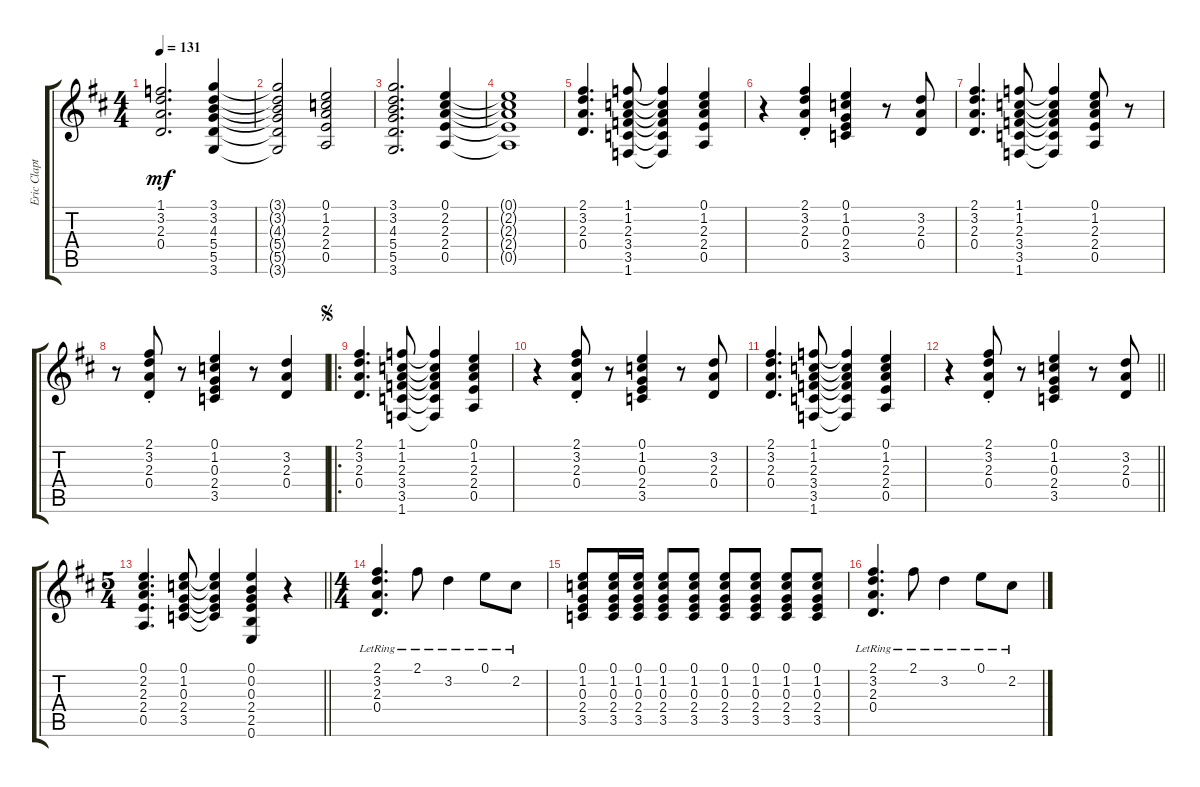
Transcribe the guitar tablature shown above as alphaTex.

\track ("Eric Clapton" "Eric Clapt") {instrument overdrivenguitar}
\staff {score tabs}
\tuning (E4 B3 G3 D3 A2 E2) {hide}
\ts (4 4)
\tempo 131
\clef g2
\ks d
(1.1 3.2 2.3 0.4).2{d dy mf instrument overdrivenguitar} (3.1 3.2 4.3 5.4 5.5 3.6).4 |
(3.1{t} 3.2{t} 4.3{t} 5.4{t} 5.5{t} 3.6{t}).2 (0.1 1.2 2.3 2.4 0.5).2 |
(3.1 3.2 4.3 5.4 5.5 3.6).2{d} (0.1 2.2 2.3 2.4 0.5).4 |
(0.1{t} 2.2{t} 2.3{t} 2.4{t} 0.5{t}).1 |
(2.1 3.2 2.3 0.4).4{d} (1.1 1.2 2.3 3.4 3.5 1.6).8 (1.1{t} 1.2{t} 2.3{t} 3.4{t} 3.5{t} 1.6{t}).4 (0.1 1.2 2.3 2.4 0.5).4 |
r.4 (2.1{st} 3.2{st} 2.3{st} 0.4{st}).4 (0.1 1.2 0.3 2.4 3.5).4 r.8 (3.2 2.3 0.4).8 |
(2.1 3.2 2.3 0.4).4{d} (1.1 1.2 2.3 3.4 3.5 1.6).8 (1.1{t} 1.2{t} 2.3{t} 3.4{t} 3.5{t} 1.6{t}).4 (0.1 1.2 2.3 2.4 0.5).8 r.8 |
r.8 (2.1{st} 3.2{st} 2.3{st} 0.4{st}).8 r.8 (0.1 1.2 0.3 2.4 3.5).4 r.8 (3.2 2.3 0.4).4 |
\ro
\jump segno
(2.1 3.2 2.3 0.4).4{d} (1.1 1.2 2.3 3.4 3.5 1.6).8 (1.1{t} 1.2{t} 2.3{t} 3.4{t} 3.5{t} 1.6{t}).4 (0.1 1.2 2.3 2.4 0.5).4 |
r.4 (2.1{st} 3.2{st} 2.3{st} 0.4{st}).8 r.8 (0.1 1.2 0.3 2.4 3.5).4 r.8 (3.2 2.3 0.4).8 |
(2.1 3.2 2.3 0.4).4{d} (1.1 1.2 2.3 3.4 3.5 1.6).8 (1.1{t} 1.2{t} 2.3{t} 3.4{t} 3.5{t} 1.6{t}).4 (0.1 1.2 2.3 2.4 0.5).4 |
\barLineRight lightlight
r.4 (2.1{st} 3.2{st} 2.3{st} 0.4{st}).8 r.8 (0.1 1.2 0.3 2.4 3.5).4 r.8 (3.2 2.3 0.4).8 |
\ts (5 4)
\barLineRight lightlight
(0.1 2.2 2.3 2.4 0.5).4{d} (0.1 1.2 0.3 2.4 3.5).8 (0.1{t} 1.2{t} 0.3{t} 2.4{t} 3.5{t}).4 (0.1 0.2 0.3 2.4 2.5 0.6).4 r.4 |
\ts (4 4)
(2.1{lr} 3.2{lr} 2.3{lr} 0.4{lr}).4{d} 2.1{lr}.8 3.2{lr}.4 0.1{lr}.8 2.2{lr}.8 |
(0.1 1.2 0.3 2.4 3.5).8 (0.1 1.2 0.3 2.4 3.5).16 (0.1 1.2 0.3 2.4 3.5).16 (0.1 1.2 0.3 2.4 3.5).8 (0.1 1.2 0.3 2.4 3.5).8 (0.1 1.2 0.3 2.4 3.5).8 (0.1 1.2 0.3 2.4 3.5).8 (0.1 1.2 0.3 2.4 3.5).8 (0.1 1.2 0.3 2.4 3.5).8 |
(2.1{lr} 3.2{lr} 2.3{lr} 0.4{lr}).4{d} 2.1{lr}.8 3.2{lr}.4 0.1{lr}.8 2.2{lr}.8
